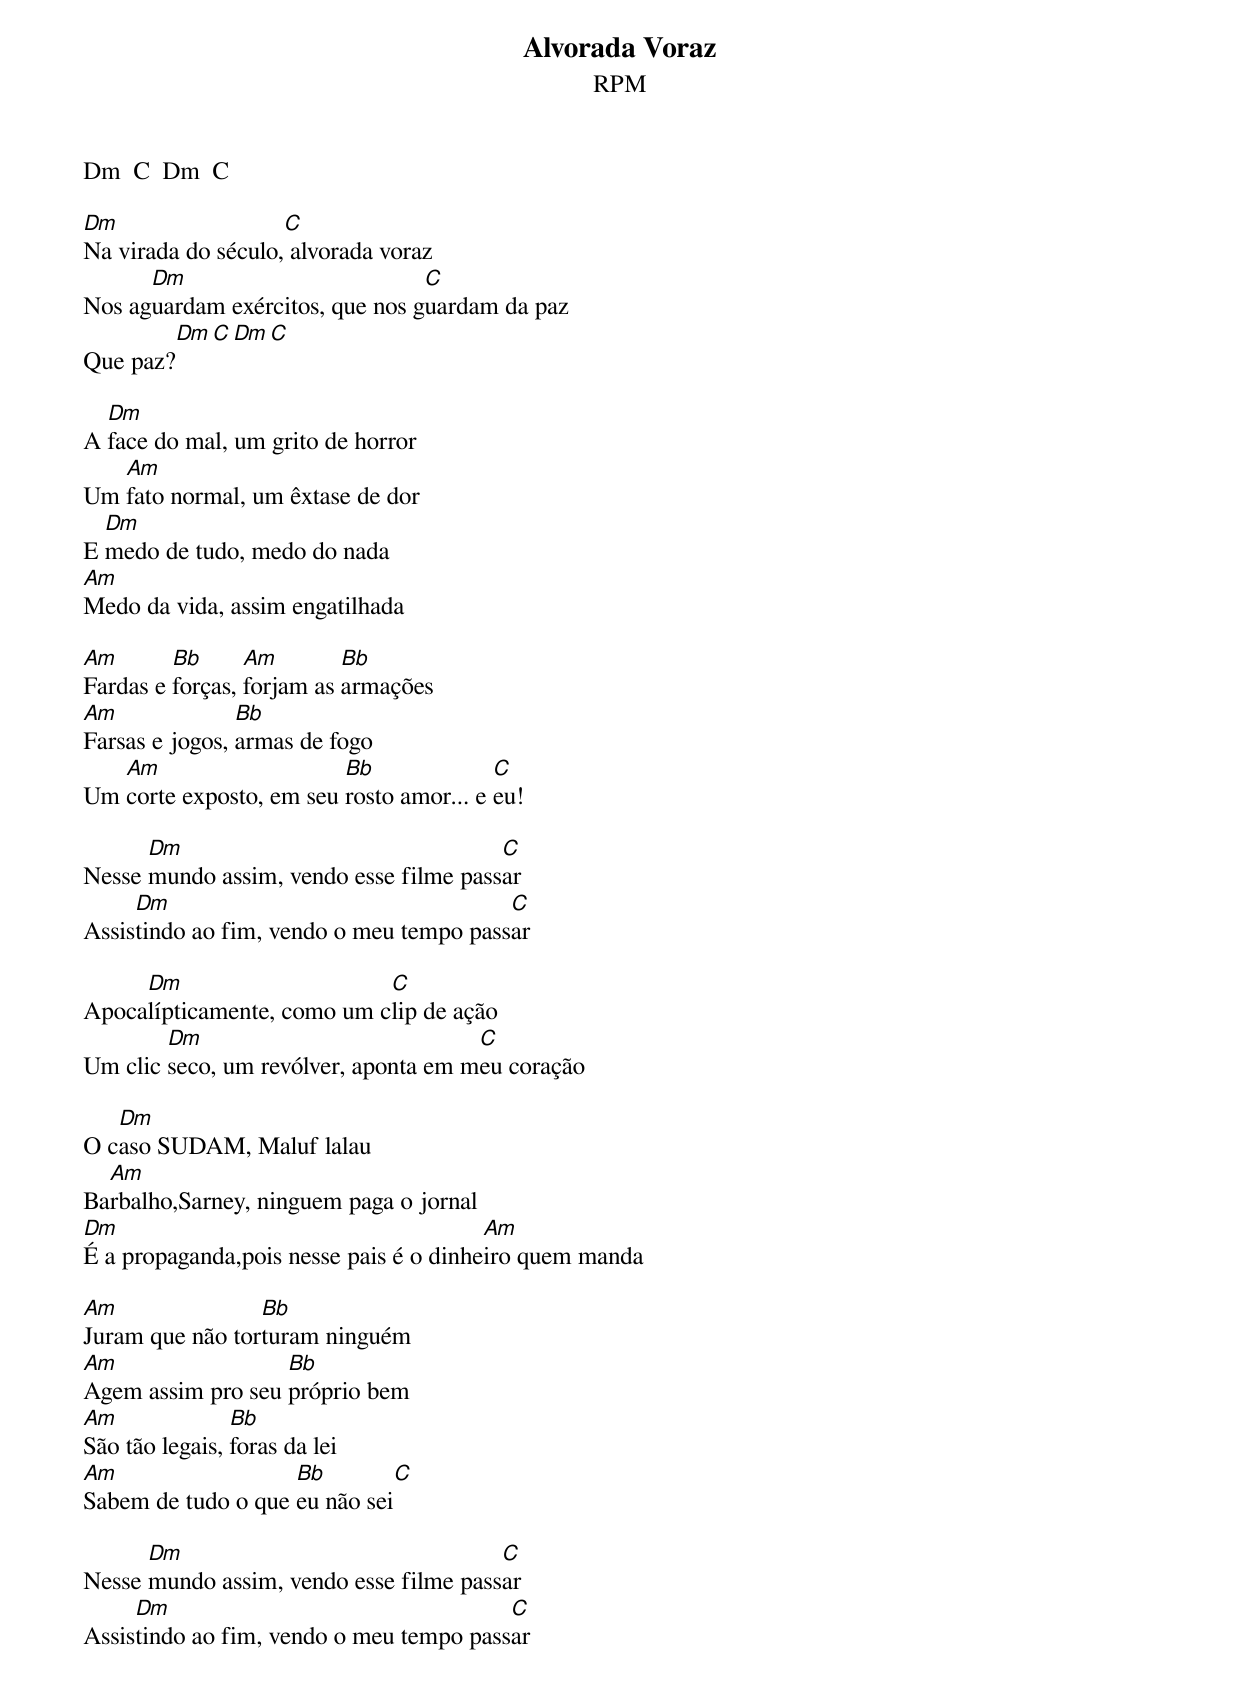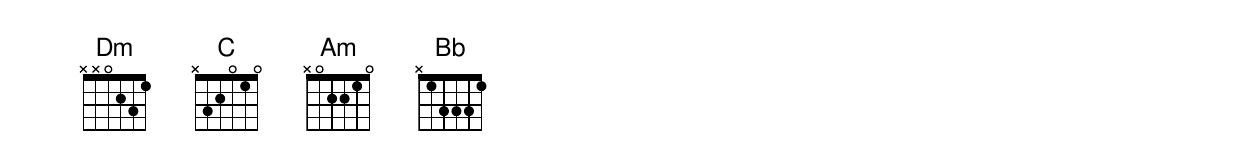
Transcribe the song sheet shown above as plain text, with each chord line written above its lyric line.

Alvorada Voraz
RPM

Dm  C  Dm  C

Dm                  C
Na virada do século, alvorada voraz
      Dm                         C
Nos aguardam exércitos, que nos guardam da paz
              Dm  C  Dm  C
Que paz?

  Dm
A face do mal, um grito de horror
   Am
Um fato normal, um êxtase de dor
  Dm
E medo de tudo, medo do nada
Am
Medo da vida, assim engatilhada

Am       Bb      Am        Bb
Fardas e forças, forjam as armações
Am              Bb
Farsas e jogos, armas de fogo
   Am                    Bb              C
Um corte exposto, em seu rosto amor... e eu!

      Dm                                C
Nesse mundo assim, vendo esse filme passar
     Dm                                  C
Assistindo ao fim, vendo o meu tempo passar

     Dm                     C
Apocalípticamente, como um clip de ação
        Dm                            C
Um clic seco, um revólver, aponta em meu coração

   Dm
O caso SUDAM, Maluf lalau
  Am
Barbalho,Sarney, ninguem paga o jornal
Dm                                      Am
É a propaganda,pois nesse pais é o dinheiro quem manda

Am               Bb
Juram que não torturam ninguém
Am                 Bb
Agem assim pro seu próprio bem
Am              Bb
São tão legais, foras da lei
Am                  Bb         C
Sabem de tudo o que eu não sei

      Dm                                C
Nesse mundo assim, vendo esse filme passar
     Dm                                  C
Assistindo ao fim, vendo o meu tempo passar
